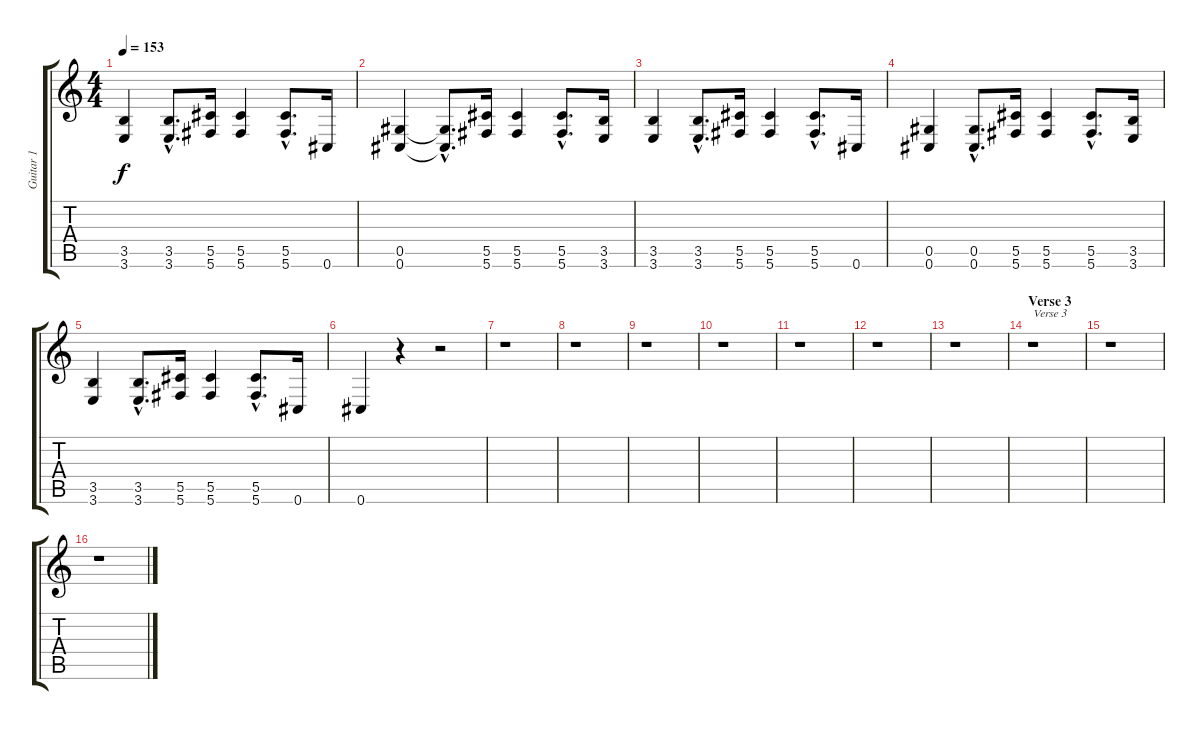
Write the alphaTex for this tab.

\track ("Guitar 1" "Guitar 1") {instrument distortionguitar}
\staff {score tabs}
\tuning (Eb4 Bb3 Gb3 Db3 Ab2 Db2) {hide}
\ts (4 4)
\tempo 153
\clef g2
\ks c
(3.5 3.6).4{dy f} (3.5{hac} 3.6{hac}).8{d} (5.5 5.6).16 (5.5 5.6).4 (5.5{hac} 5.6{hac}).8{d} 0.6.16 |
(0.5 0.6).4 (0.5{hac t} 0.6{hac t}).8{d} (5.5 5.6).16 (5.5 5.6).4 (5.5{hac} 5.6{hac}).8{d} (3.5 3.6).16 |
(3.5 3.6).4 (3.5{hac} 3.6{hac}).8{d} (5.5 5.6).16 (5.5 5.6).4 (5.5{hac} 5.6{hac}).8{d} 0.6.16 |
(0.5 0.6).4 (0.5{hac} 0.6{hac}).8{d} (5.5 5.6).16 (5.5 5.6).4 (5.5{hac} 5.6{hac}).8{d} (3.5 3.6).16 |
(3.5 3.6).4 (3.5{hac} 3.6{hac}).8{d} (5.5 5.6).16 (5.5 5.6).4 (5.5{hac} 5.6{hac}).8{d} 0.6.16 |
0.6.4 r.4 r.2 |
r.1 |
r.1 |
r.1 |
r.1 |
r.1 |
r.1 |
r.1 |
\section ("" "Verse 3")
r.1{txt "Verse 3"} |
r.1 |
r.1
